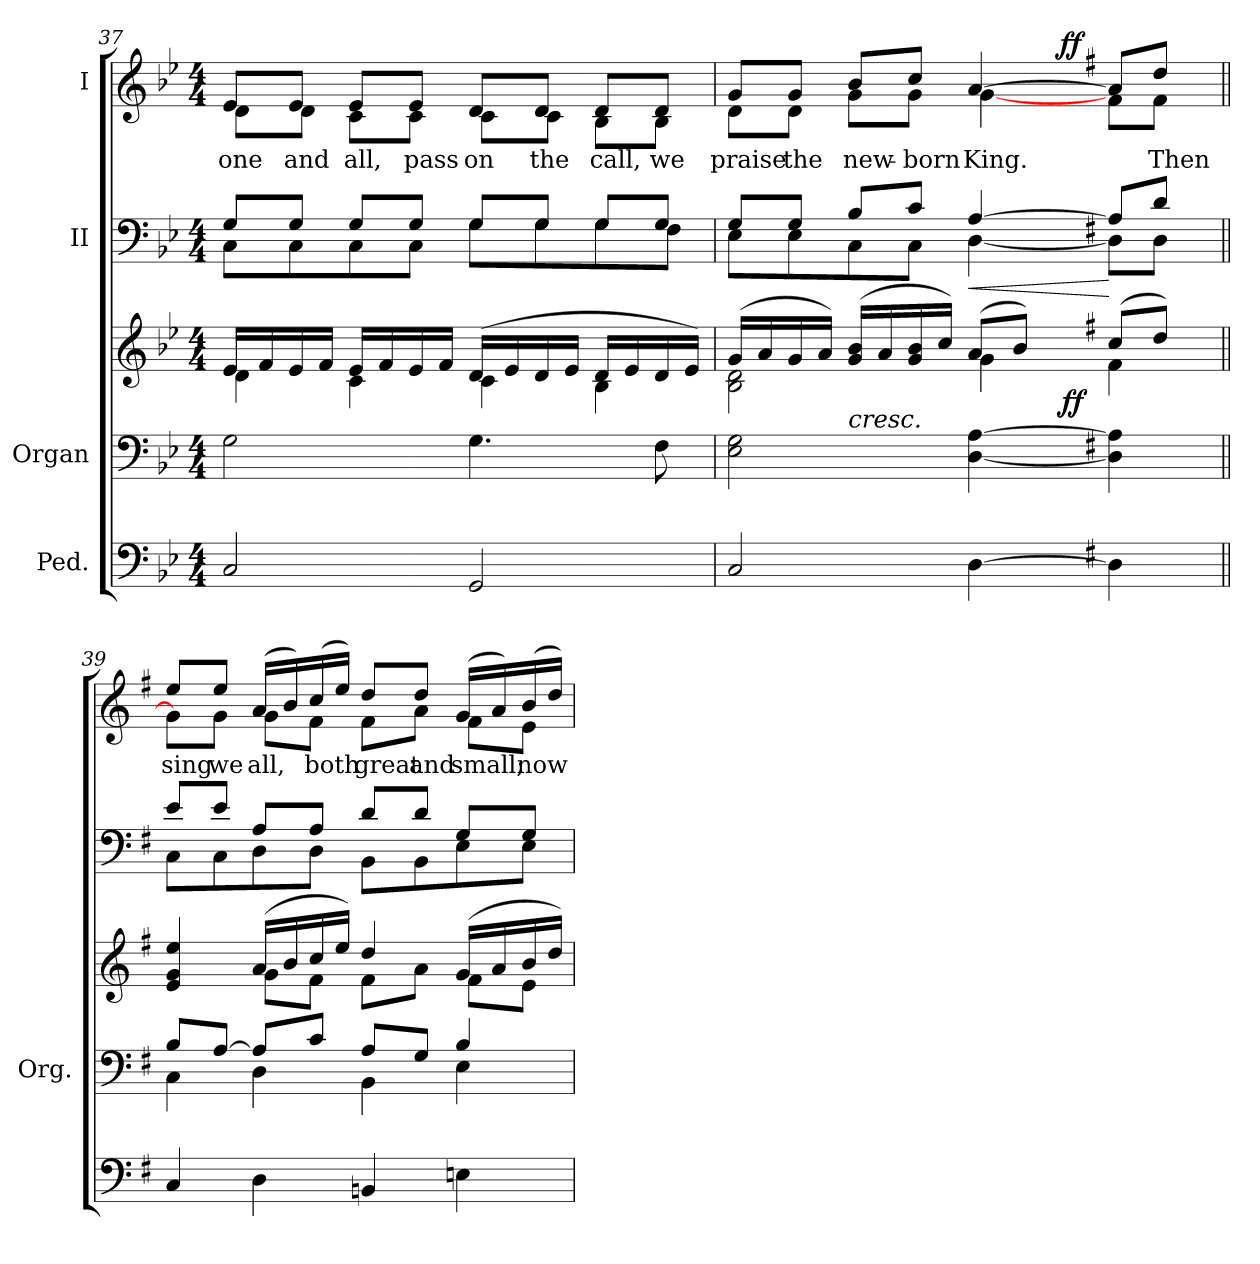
**kern	**kern	**kern	**dynam	**kern	**dynam	**kern	**text	**dynam
*part4	*part3	*part3	*part3	*part2	*part2	*part1	*part1	*part1
*staff5	*staff4	*staff3	*staff3/4	*staff2	*staff2	*staff1	*staff1	*staff1
*I"Ped.	*I"Organ	*	*	*I"II	*	*I"I	*	*
*	*I'Org.	*	*	*	*	*	*	*
*clefF4	*clefF4	*clefG2	*	*clefF4	*	*clefG2	*	*
*k[b-e-]	*k[b-e-]	*k[b-e-]	*	*k[b-e-]	*	*k[b-e-]	*	*
*B-:	*B-:	*B-:	*	*B-:	*	*B-:	*	*
*M4/4	*M4/4	*M4/4	*	*M4/4	*	*M4/4	*	*
=37	=37	=37	=37	=37	=37	=37	=37	=37
*	*	*^	*	*^	*	*	*	*
!	!	!	!	!	!	!	!	!	!LO:LY:b:color=#000000	!
*	*	*	*	*	*	*	*	*^	*	*
2Ci/	2Gi\	16e-i/LL	4di\	.	8Gi/L	8Ci\L	.	8e-i/L	8di\L	one	.
.	.	16fi/	.	.	.	.	.	.	.	.	.
!	!	!	!	!	!	!	!	!	!	!LO:LY:b:color=#000000	!
.	.	16e-i/	.	.	8Gi/J	8Ci\	.	8e-i/J	8di\J	and	.
.	.	16fi/JJ	.	.	.	.	.	.	.	.	.
!	!	!	!	!	!	!	!	!	!	!LO:LY:b:color=#000000	!
.	.	16e-i/LL	4ci\	.	8Gi/L	8Ci\	.	8e-i/L	8ci\L	all,	.
.	.	16fi/	.	.	.	.	.	.	.	.	.
!	!	!	!	!	!	!	!	!	!	!LO:LY:b:color=#000000	!
.	.	16e-i/	.	.	8Gi/J	8Ci\J	.	8e-i/J	8ci\J	pass	.
.	.	16fi/JJ	.	.	.	.	.	.	.	.	.
!	!	!	!	!	!	!	!	!	!	!LO:LY:b:color=#000000	!
2GGi/	4.Gi\	(16di/LL	4ci\	.	8Gi/L	8Gi\L	.	8di/L	8ci\L	on	.
.	.	16e-i/	.	.	.	.	.	.	.	.	.
!	!	!	!	!	!	!	!	!	!	!LO:LY:b:color=#000000	!
.	.	16di/	.	.	8Gi/J	8Gi\	.	8di/J	8ci\J	the	.
.	.	16e-i/JJ	.	.	.	.	.	.	.	.	.
!	!	!	!	!	!	!	!	!	!	!LO:LY:b:color=#000000	!
.	.	16di/LL	4B-i\	.	8Gi/L	8Gi\	.	8di/L	8B-i\L	call,	.
.	.	16e-i/	.	.	.	.	.	.	.	.	.
!	!	!	!	!	!	!	!	!	!	!LO:LY:b:color=#000000	!
.	8Fi\	16di/	.	.	8Gi/J	8Fi\J	.	8di/J	8B-i\J	we	.
.	.	16e-i/JJ)	.	.	.	.	.	.	.	.	.
*	*	*	*	*	*	*	*	*v	*v	*	*
!!LO:LB:g=z
=38	=38	=38	=38	=38	=38	=38	=38	=38	=38	=38
!	!	!	!	!	!	!	!	!	!LO:LY:b:color=#000000	!
*	*^	*	*^	*	*	*	*	*^	*	*
*	*	*	*	*	*	*	*	*	*	*	*^	*	*
2Ci/	2E-i\ 2Gi	4ryy	(16gi/LL	2B-i\ 2di	2ryy	.	8Gi/L	8E-i\L	.	8gi/L	8di\L	2ryy	praise	.
.	.	.	16ai/	.	.	.	.	.	.	.	.	.	.	.
!	!	!	!	!	!	!	!	!	!	!	!	!	!LO:LY:b:color=#000000	!
.	.	.	16gi/	.	.	.	8Gi/J	8E-i\	.	8gi/J	8di\J	.	the	.
.	.	.	16ai/JJ)	.	.	.	.	.	.	.	.	.	.	.
!	!	!LO:TX:a:i:t=cresc.	!	!	!	!	!	!	!	!	!	!	!	!
!	!	!	!	!	!	!	!	!	!	!	!	!	!LO:LY:b:color=#000000	!
.	.	2.ryy	(16gi/ 16b-iLL	.	.	.	8B-i/L	8Ci\	.	8b-i/L	8gi\L	.	new-	.
.	.	.	16ai/	.	.	.	.	.	.	.	.	.	.	.
!	!	!	!	!	!	!	!	!	!	!	!	!	!LO:LY:b:color=#000000	!
.	.	.	16gi/ 16b-i	.	.	.	8ci/J	8Ci\J	.	8cci/J	8gi\J	.	-born	.
.	.	.	16cci/JJ)	.	.	.	.	.	.	.	.	.	.	.
!	!	!	!	!	!	!	!	!	!LO:HP:b	!	!	!	!	!
!	!	!	!	!	!	!	!	!	!	!	!	!	!LO:LY:b:color=#000000	!
[4Di\	[4Di\ [4Ai	.	(8ai/L	4gi\	8ryy	.	[4Ai/	[4Di\	<	[4ai/	[4gi\	8ryy	King.	.
.	.	.	8b-i/J)	.	16ryy	.	.	.	.	.	.	16ryy	.	.
.	.	.	.	.	64ryy	.	.	.	.	.	.	64ryy	.	.
.	.	.	.	.	256ryy	.	.	.	.	.	.	256ryy	.	.
.	.	.	.	.	1024ryy	.	.	.	.	.	.	4ryy	.	ff
.	.	.	.	.	4ryy	ff	.	.	.	.	.	.	.	.
*k[f#]	*k[f#]	*	*k[f#]	*	*	*	*k[f#]	*	*	*k[f#]	*	*	*	*
*G:	*G:	*	*G:	*	*	*	*G:	*	*	*G:	*	*	*	*
4Di\]	4Di\] 4Ai]	.	(8cci/L	4f#i\	.	.	8Ai/L]	8Di\L]	[	8ai/L]	8f#i\L	.	.	.
!	!	!	!	!	!	!	!	!	!	!	!	!	!LO:LY:b:color=#000000	!
.	.	.	8ddi/J)	.	.	.	8di/J	8Di\J	.	8ddi/J	8f#i\J	.	Then	.
.	.	.	.	.	.	.	.	.	.	.	.	32ryy	.	.
.	.	.	.	.	32ryy	.	.	.	.	.	.	.	.	.
.	.	.	.	.	.	.	.	.	.	.	.	128.ryy	.	.
.	.	.	.	.	128ryy	.	.	.	.	.	.	.	.	.
.	.	.	.	.	512.ryy	.	.	.	.	.	.	.	.	.
*	*	*	*	*v	*v	*	*	*	*	*v	*v	*v	*	*
=39||	=39||	=39||	=39||	=39||	=39||	=39||	=39||	=39||	=39||	=39||	=39||
*	*	*	*	*^	*	*	*	*	*^	*	*
*	*	*	*	*	*	*	*	*	*	*	*^	*	*
!	!	!	!	!	!	!	!	!	!	!	!	!	!LO:LY:b:color=#000000	!
*	*	*	*	*v	*v	*	*	*	*	*	*v	*v	*	*
4Ci/	8Bi/L	4Ci\	4ei/ 4gi 4eei	4ryy	.	8ei/L	8Ci\L	.	8eei/L	8gi\L]	sing	.
!	!	!	!	!	!	!	!	!	!	!	!LO:LY:b:color=#000000	!
.	[8Ai/J	.	.	.	.	8ei/J	8Ci\	.	8eei/J	8gi\J	we	.
!	!	!	!	!	!	!	!	!	!	!	!LO:LY:b:color=#000000	!
4Di\	8Ai/L]	4Di\	(16ai/LL	8gi\L	.	8Ai/L	8Di\	.	(16ai/LL	8gi\L	all,	.
.	.	.	16bi/	.	.	.	.	.	16bi/)	.	.	.
!	!	!	!	!	!	!	!	!	!	!	!LO:LY:b:color=#000000	!
.	8ci/J	.	16cci/	8f#i\J	.	8Ai/J	8Di\J	.	(16cci/	8f#i\J	both	.
.	.	.	16eei/JJ)	.	.	.	.	.	16eei/JJ)	.	.	.
!	!	!	!	!	!	!	!	!	!	!	!LO:LY:b:color=#000000	!
4BBni/	8Ai/L	4BBi\	4ddi/	8f#i\L	.	8di/L	8BBi\L	.	8ddi/L	8f#i\L	great	.
!	!	!	!	!	!	!	!	!	!	!	!LO:LY:b:color=#000000	!
.	8Gi/J	.	.	8ai\J	.	8di/J	8BBi\	.	8ddi/J	8ai\J	and	.
!	!	!	!	!	!	!	!	!	!	!	!LO:LY:b:color=#000000	!
4Eni\	4Bi/	4Ei\	(16gi/LL	8f#i\L	.	8Gi/L	8Ei\	.	(16gi/LL	8f#i\L	small;	.
.	.	.	16ai/	.	.	.	.	.	16ai/)	.	.	.
!	!	!	!	!	!	!	!	!	!	!	!LO:LY:b:color=#000000	!
.	.	.	16bi/	8ei\J	.	8Gi/J	8Ei\J	.	(16bi/	8ei\J	now-	.
.	.	.	16ddi/JJ)	.	.	.	.	.	16ddi/JJ)	.	.	.
*	*v	*v	*	*	*	*v	*v	*	*v	*v	*	*
*	*	*v	*v	*	*	*	*	*	*
=	=	=	=	=	=	=	=	=
*-	*-	*-	*-	*-	*-	*-	*-	*-
